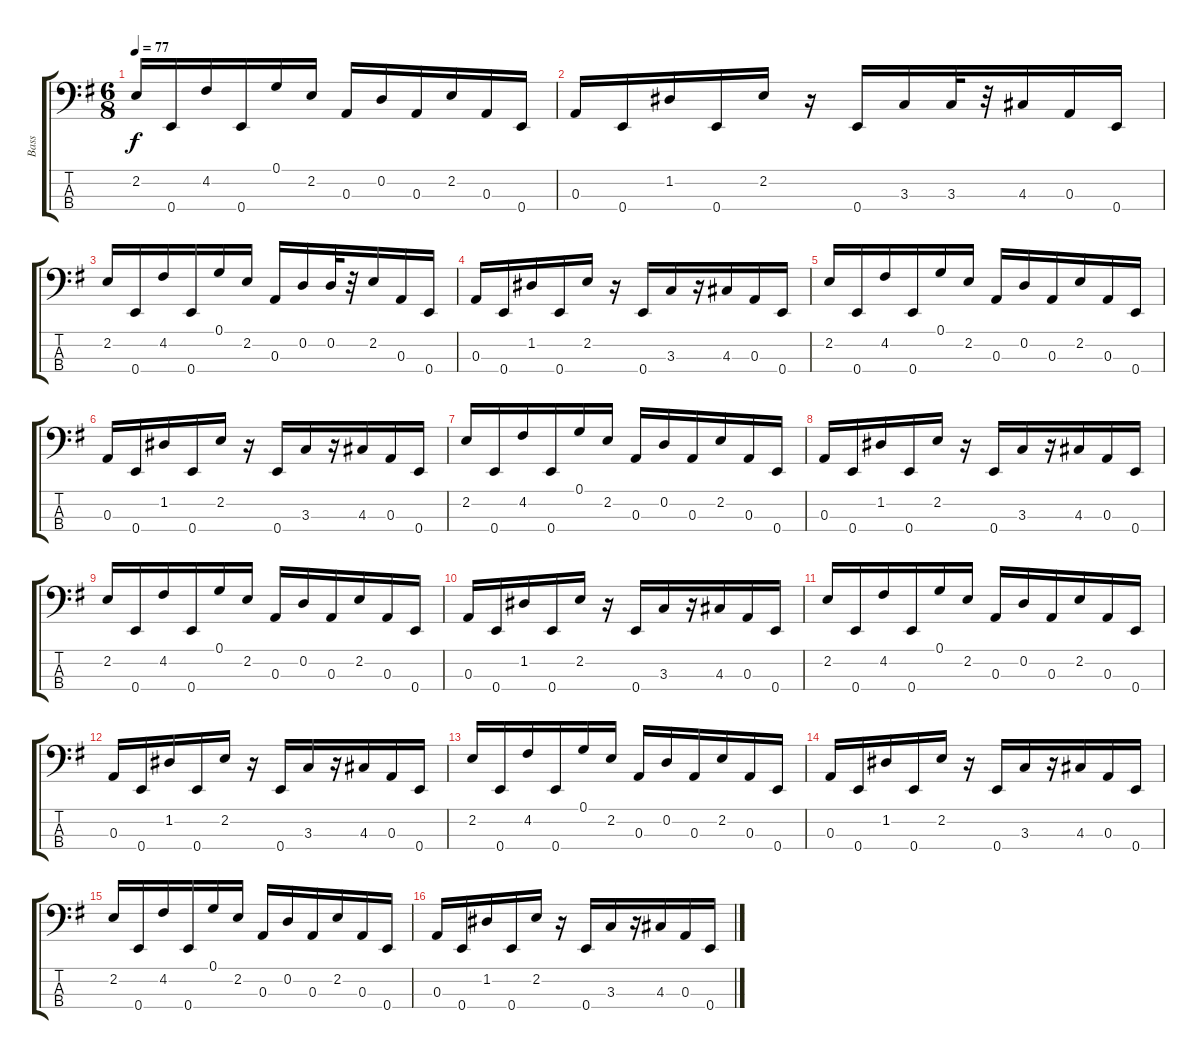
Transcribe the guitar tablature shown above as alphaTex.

\track ("Bass" "Bass") {instrument electricbassfinger}
\staff {score tabs}
\tuning (G2 D2 A1 E1) {hide}
\ts (6 8)
\tempo 77
\clef f4
\ks g
2.2.16{dy f} 0.4.16 4.2.16 0.4.16 0.1.16 2.2.16 0.3.16 0.2.16 0.3.16 2.2.16 0.3.16 0.4.16 |
0.3.16 0.4.16 1.2.16 0.4.16 2.2.16 r.16 0.4.16 3.3.16 3.3.32 r.32 4.3.16 0.3.16 0.4.16 |
2.2.16 0.4.16 4.2.16 0.4.16 0.1.16 2.2.16 0.3.16 0.2.16 0.2.32 r.32 2.2.16 0.3.16 0.4.16 |
0.3.16 0.4.16 1.2.16 0.4.16 2.2.16 r.16 0.4.16 3.3.16 r.16 4.3.16 0.3.16 0.4.16 |
2.2.16 0.4.16 4.2.16 0.4.16 0.1.16 2.2.16 0.3.16 0.2.16 0.3.16 2.2.16 0.3.16 0.4.16 |
0.3.16 0.4.16 1.2.16 0.4.16 2.2.16 r.16 0.4.16 3.3.16 r.16 4.3.16 0.3.16 0.4.16 |
2.2.16 0.4.16 4.2.16 0.4.16 0.1.16 2.2.16 0.3.16 0.2.16 0.3.16 2.2.16 0.3.16 0.4.16 |
0.3.16 0.4.16 1.2.16 0.4.16 2.2.16 r.16 0.4.16 3.3.16 r.16 4.3.16 0.3.16 0.4.16 |
2.2.16 0.4.16 4.2.16 0.4.16 0.1.16 2.2.16 0.3.16 0.2.16 0.3.16 2.2.16 0.3.16 0.4.16 |
0.3.16 0.4.16 1.2.16 0.4.16 2.2.16 r.16 0.4.16 3.3.16 r.16 4.3.16 0.3.16 0.4.16 |
2.2.16 0.4.16 4.2.16 0.4.16 0.1.16 2.2.16 0.3.16 0.2.16 0.3.16 2.2.16 0.3.16 0.4.16 |
0.3.16 0.4.16 1.2.16 0.4.16 2.2.16 r.16 0.4.16 3.3.16 r.16 4.3.16 0.3.16 0.4.16 |
2.2.16 0.4.16 4.2.16 0.4.16 0.1.16 2.2.16 0.3.16 0.2.16 0.3.16 2.2.16 0.3.16 0.4.16 |
0.3.16 0.4.16 1.2.16 0.4.16 2.2.16 r.16 0.4.16 3.3.16 r.16 4.3.16 0.3.16 0.4.16 |
2.2.16 0.4.16 4.2.16 0.4.16 0.1.16 2.2.16 0.3.16 0.2.16 0.3.16 2.2.16 0.3.16 0.4.16 |
0.3.16 0.4.16 1.2.16 0.4.16 2.2.16 r.16 0.4.16 3.3.16 r.16 4.3.16 0.3.16 0.4.16
